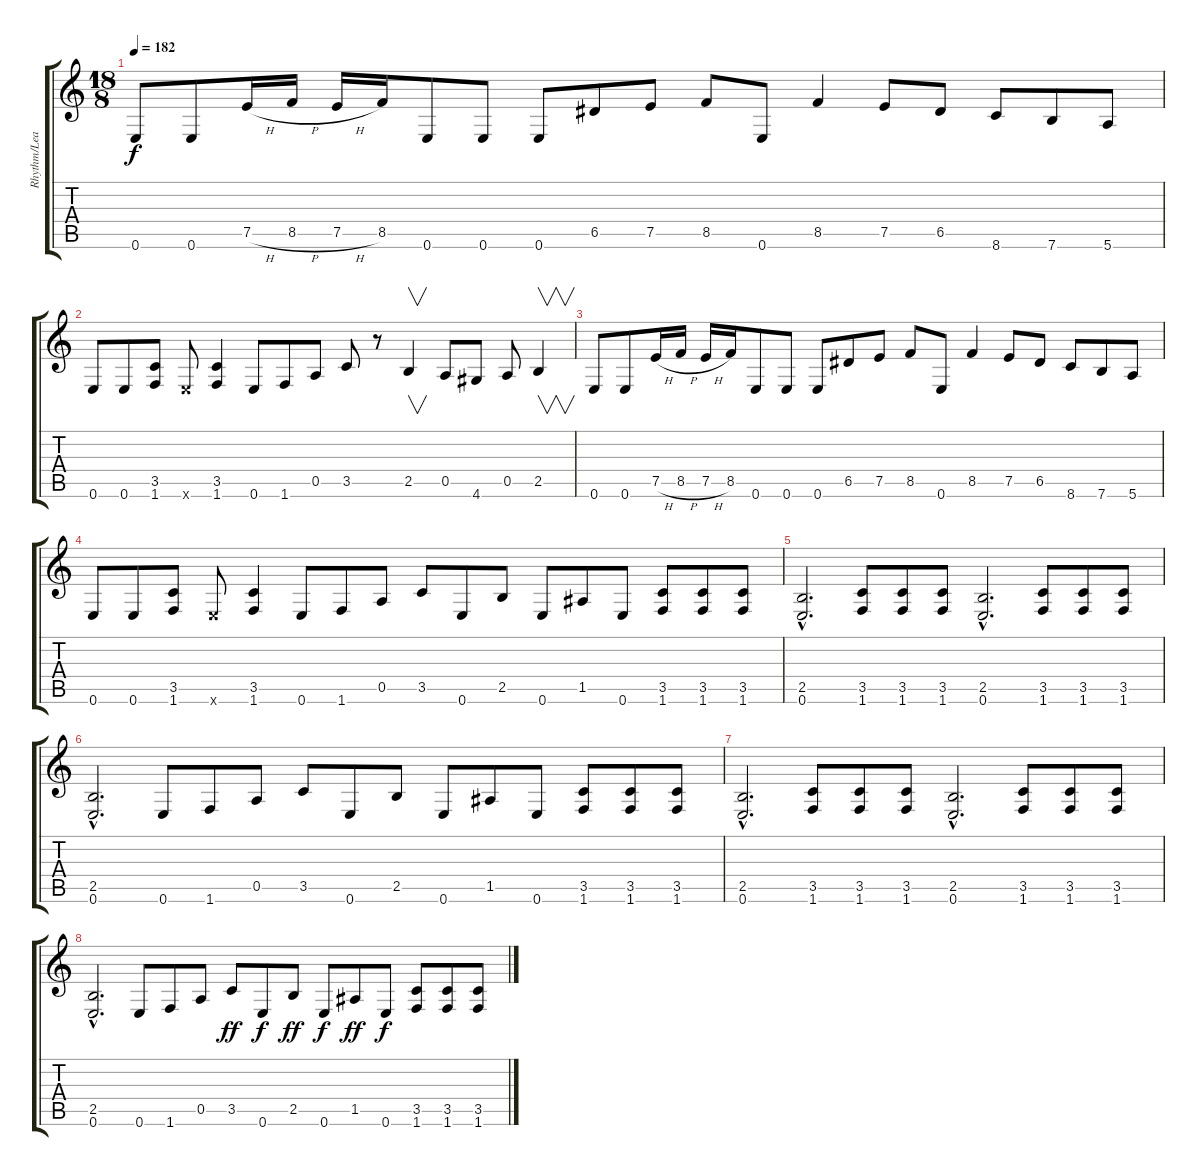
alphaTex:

\track ("Rhythm/Lead" "Rhythm/Lea") {instrument distortionguitar}
\staff {score tabs}
\tuning (E4 B3 G3 D3 A2 E2) {hide}
\ts (18 8)
\tempo 182
\clef g2
\ks c
0.6.8{dy f} 0.6.8 7.5{h}.16 8.5{h}.16 7.5{h}.16 8.5.16 0.6.8 0.6.8 0.6.8 6.5.8 7.5.8 8.5.8 0.6.8 8.5.4 7.5.8 6.5.8 8.6.8 7.6.8 5.6.8 |
0.6.8 0.6.8 (3.5 1.6).8 0.6{x}.8 (3.5 1.6).4 0.6.8 1.6.8 0.5.8 3.5.8 r.8 2.5.4{v} 0.5.8 4.6.8 0.5.8 2.5.4{v} |
0.6.8 0.6.8 7.5{h}.16 8.5{h}.16 7.5{h}.16 8.5.16 0.6.8 0.6.8 0.6.8 6.5.8 7.5.8 8.5.8 0.6.8 8.5.4 7.5.8 6.5.8 8.6.8 7.6.8 5.6.8 |
0.6.8 0.6.8 (3.5 1.6).8 0.6{x}.8 (3.5 1.6).4 0.6.8 1.6.8 0.5.8 3.5.8 0.6.8 2.5.8 0.6.8 1.5.8 0.6.8 (3.5 1.6).8 (3.5 1.6).8 (3.5 1.6).8 |
(2.5{hac} 0.6{hac}).2{d} (3.5 1.6).8 (3.5 1.6).8 (3.5 1.6).8 (2.5{hac} 0.6{hac}).2{d} (3.5 1.6).8 (3.5 1.6).8 (3.5 1.6).8 |
(2.5{hac} 0.6{hac}).2{d} 0.6.8 1.6.8 0.5.8 3.5.8 0.6.8 2.5.8 0.6.8 1.5.8 0.6.8 (3.5 1.6).8 (3.5 1.6).8 (3.5 1.6).8 |
(2.5{hac} 0.6{hac}).2{d} (3.5 1.6).8 (3.5 1.6).8 (3.5 1.6).8 (2.5{hac} 0.6{hac}).2{d} (3.5 1.6).8 (3.5 1.6).8 (3.5 1.6).8 |
(2.5{hac} 0.6{hac}).2{d} 0.6.8 1.6.8 0.5.8 3.5.8{dy ff} 0.6.8{dy f} 2.5.8{dy ff} 0.6.8{dy f} 1.5.8{dy ff} 0.6.8{dy f} (3.5 1.6).8 (3.5 1.6).8 (3.5 1.6).8
